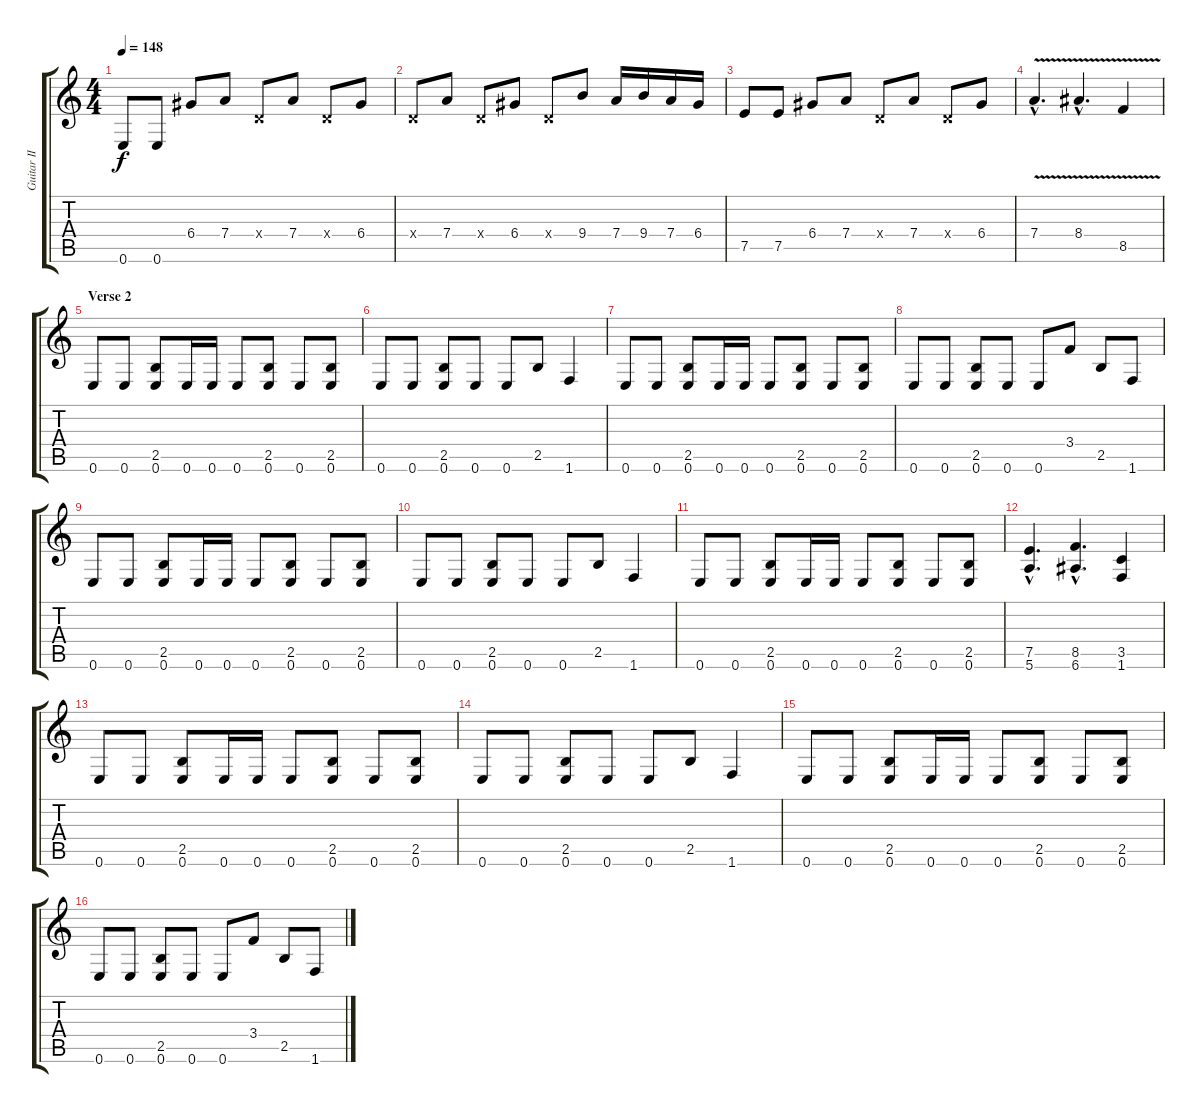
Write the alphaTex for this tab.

\track ("Guitar II" "Guitar II") {instrument distortionguitar}
\staff {score tabs}
\tuning (E4 B3 G3 D3 A2 E2) {hide}
\ts (4 4)
\tempo 148
\clef g2
\ks c
0.6.8{dy f} 0.6.8 6.4.8 7.4.8 0.4{x}.8 7.4.8 0.4{x}.8 6.4.8 |
0.4{x}.8 7.4.8 0.4{x}.8 6.4.8 0.4{x}.8 9.4.8 7.4.16 9.4.16 7.4.16 6.4.16 |
7.5.8 7.5.8 6.4.8 7.4.8 0.4{x}.8 7.4.8 0.4{x}.8 6.4.8 |
7.4{v hac}.4{d} 8.4{v hac}.4{d} 8.5{v}.4 |
\section ("" "Verse 2")
0.6.8 0.6.8 (2.5 0.6).8 0.6.16 0.6.16 0.6.8 (2.5 0.6).8 0.6.8 (2.5 0.6).8 |
0.6.8 0.6.8 (2.5 0.6).8 0.6.8 0.6.8 2.5.8 1.6.4 |
0.6.8 0.6.8 (2.5 0.6).8 0.6.16 0.6.16 0.6.8 (2.5 0.6).8 0.6.8 (2.5 0.6).8 |
0.6.8 0.6.8 (2.5 0.6).8 0.6.8 0.6.8 3.4.8 2.5.8 1.6.8 |
0.6.8 0.6.8 (2.5 0.6).8 0.6.16 0.6.16 0.6.8 (2.5 0.6).8 0.6.8 (2.5 0.6).8 |
0.6.8 0.6.8 (2.5 0.6).8 0.6.8 0.6.8 2.5.8 1.6.4 |
0.6.8 0.6.8 (2.5 0.6).8 0.6.16 0.6.16 0.6.8 (2.5 0.6).8 0.6.8 (2.5 0.6).8 |
(7.5{hac} 5.6{hac}).4{d} (8.5{hac} 6.6{hac}).4{d} (3.5 1.6).4 |
0.6.8 0.6.8 (2.5 0.6).8 0.6.16 0.6.16 0.6.8 (2.5 0.6).8 0.6.8 (2.5 0.6).8 |
0.6.8 0.6.8 (2.5 0.6).8 0.6.8 0.6.8 2.5.8 1.6.4 |
0.6.8 0.6.8 (2.5 0.6).8 0.6.16 0.6.16 0.6.8 (2.5 0.6).8 0.6.8 (2.5 0.6).8 |
0.6.8 0.6.8 (2.5 0.6).8 0.6.8 0.6.8 3.4.8 2.5.8 1.6.8
